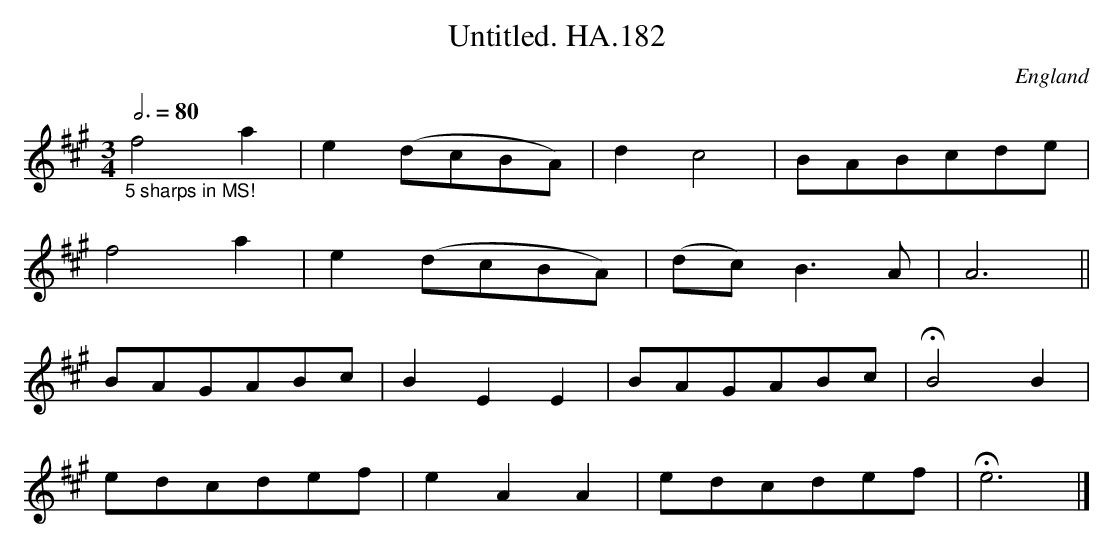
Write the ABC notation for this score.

X:1
T:Untitled. HA.182
L:1/8
M:3/4
O:England
Q:3/4=80
K:A
"_5 sharps in MS!"f4a2|e2 (dcBA)|d2c4|BABcde|!
f4a2|e2 (dcBA)|(dc)B3A|A6||!
BAGABc|B2E2E2|BAGABc|HB4B2|!
edcdef|e2A2A2|edcdef|He6|]
